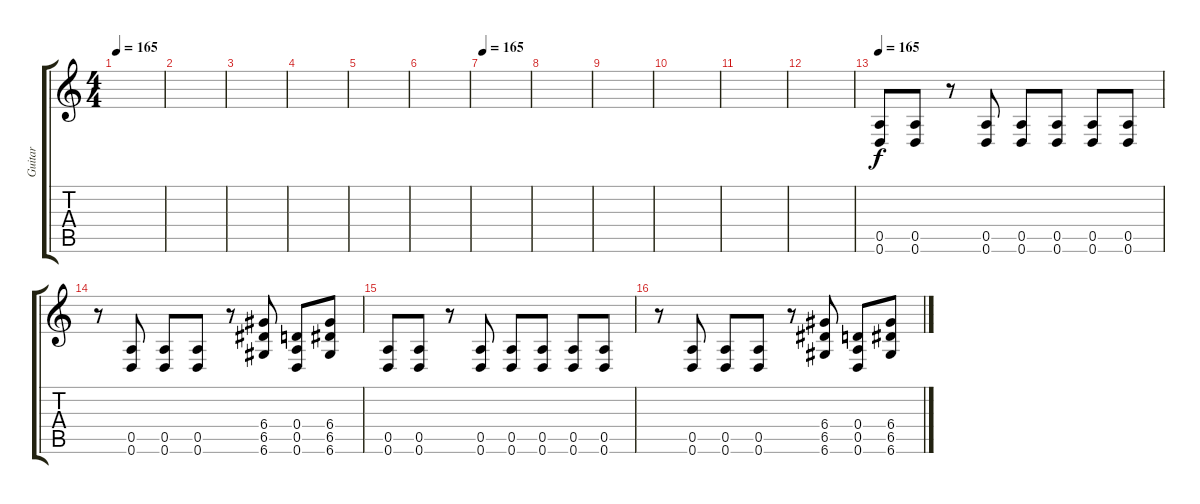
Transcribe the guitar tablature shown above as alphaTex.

\track ("Guitar" "Guitar") {instrument distortionguitar}
\staff {score tabs}
\tuning (E4 B3 G3 D3 A2 D2) {hide}
\ts (4 4)
\tempo 165
\clef g2
\ks c
|
|
|
|
|
|
\tempo 165
|
|
|
|
|
|
\tempo 155
\tempo 165
(0.5 0.6).8 (0.5 0.6).8 r.8 (0.5 0.6).8 (0.5 0.6).8 (0.5 0.6).8 (0.5 0.6).8 (0.5 0.6).8 |
r.8 (0.5 0.6).8 (0.5 0.6).8 (0.5 0.6).8 r.8 (6.4 6.5 6.6).8 (0.4 0.5 0.6).8 (6.4 6.5 6.6).8 |
(0.5 0.6).8 (0.5 0.6).8 r.8 (0.5 0.6).8 (0.5 0.6).8 (0.5 0.6).8 (0.5 0.6).8 (0.5 0.6).8 |
r.8 (0.5 0.6).8 (0.5 0.6).8 (0.5 0.6).8 r.8 (6.4 6.5 6.6).8 (0.4 0.5 0.6).8 (6.4 6.5 6.6).8
